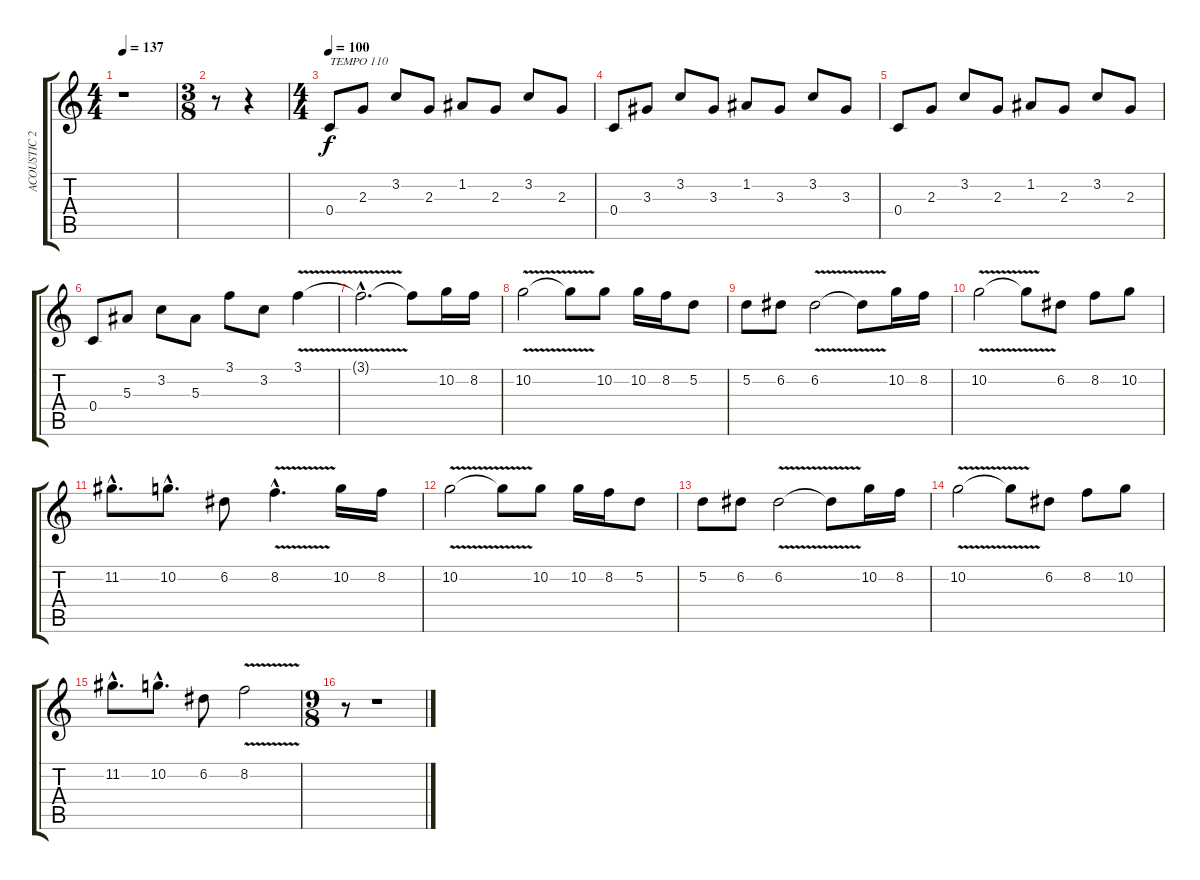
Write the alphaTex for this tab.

\track ("ACOUSTIC 2" "ACOUSTIC 2") {instrument acousticguitarsteel}
\staff {score tabs}
\tuning (D4 A3 F3 C3 G2 D2) {hide}
\ts (4 4)
\tempo 137
\clef g2
\ks c
r.1{dy f} |
\ts (3 8)
r.8 r.4 |
\ts (4 4)
\tempo 100
0.4.8{txt "TEMPO 110"} 2.3.8 3.2.8 2.3.8 1.2.8 2.3.8 3.2.8 2.3.8 |
0.4.8 3.3.8 3.2.8 3.3.8 1.2.8 3.3.8 3.2.8 3.3.8 |
0.4.8 2.3.8 3.2.8 2.3.8 1.2.8 2.3.8 3.2.8 2.3.8 |
0.4.8 5.3.8 3.2.8 5.3.8 3.1.8 3.2.8 3.1{v}.4 |
3.1{hac t}.2{d} 3.1{t}.8 10.2.16 8.2.16 |
10.2{v}.2 10.2{t}.8 10.2.8 10.2.16 8.2.16 5.2.8 |
5.2.8 6.2.8 6.2{v}.2 6.2{t}.8 10.2.16 8.2.16 |
10.2{v}.2 10.2{t}.8 6.2.8 8.2.8 10.2.8 |
11.2{hac}.8{d} 10.2{hac}.8{d} 6.2.8 8.2{v hac}.4{d} 10.2.16 8.2.16 |
10.2{v}.2 10.2{t}.8 10.2.8 10.2.16 8.2.16 5.2.8 |
5.2.8 6.2.8 6.2{v}.2 6.2{t}.8 10.2.16 8.2.16 |
10.2{v}.2 10.2{t}.8 6.2.8 8.2.8 10.2.8 |
11.2{hac}.8{d} 10.2{hac}.8{d} 6.2.8 8.2{v}.2 |
\ts (9 8)
r.8 r.1
